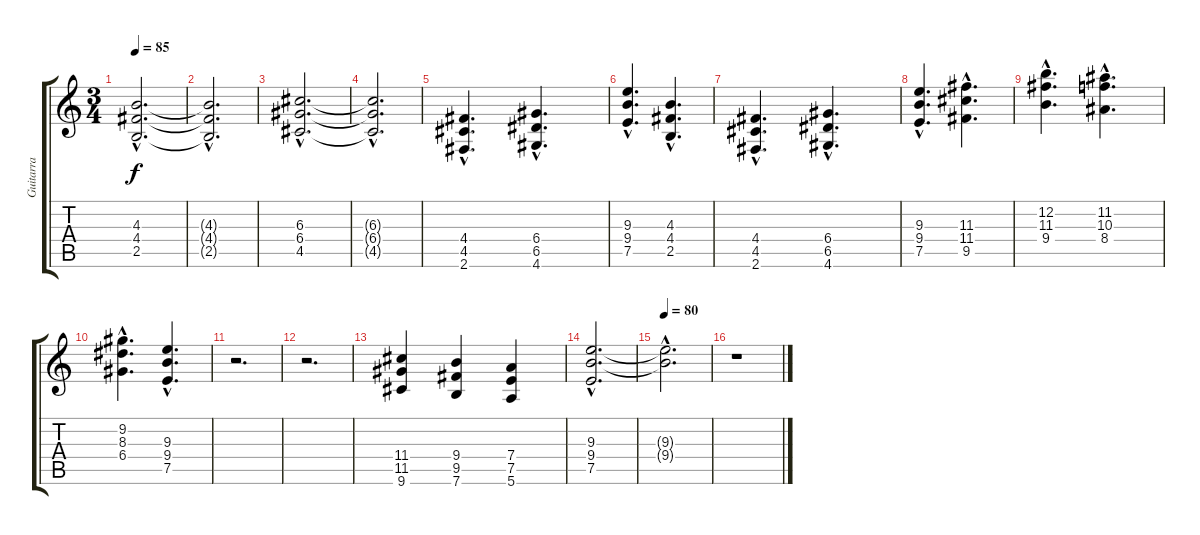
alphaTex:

\track ("Guitarra" "Guitarra") {instrument overdrivenguitar}
\staff {score tabs}
\tuning (E4 B3 G3 D3 A2 E2) {hide}
\ts (3 4)
\tempo 85
\clef g2
\ks c
(4.3{hac} 4.4{hac} 2.5{hac}).2{d dy f} |
(4.3{hac t} 4.4{hac t} 2.5{hac t}).2{d} |
(6.3{hac} 6.4{hac} 4.5{hac}).2{d} |
(6.3{hac t} 6.4{hac t} 4.5{hac t}).2{d} |
(4.4{hac} 4.5{hac} 2.6{hac}).4{d} (6.4{hac} 6.5{hac} 4.6{hac}).4{d} |
(9.3{hac} 9.4{hac} 7.5{hac}).4{d} (4.3{hac} 4.4{hac} 2.5{hac}).4{d} |
(4.4{hac} 4.5{hac} 2.6{hac}).4{d} (6.4{hac} 6.5{hac} 4.6{hac}).4{d} |
(9.3{hac} 9.4{hac} 7.5{hac}).4{d} (11.3{hac} 11.4{hac} 9.5{hac}).4{d} |
(12.2{hac} 11.3{hac} 9.4{hac}).4{d} (11.2{hac} 10.3{hac} 8.4{hac}).4{d} |
(9.2{hac} 8.3{hac} 6.4{hac}).4{d} (9.3{hac} 9.4{hac} 7.5{hac}).4{d} |
r.2{d} |
r.2{d} |
(11.4 11.5 9.6).4 (9.4 9.5 7.6).4 (7.4 7.5 5.6).4 |
(9.3{hac} 9.4{hac} 7.5{hac}).2{d} |
\tempo 80
(9.3{hac t} 9.4{hac t}).2{d} |
r.1
